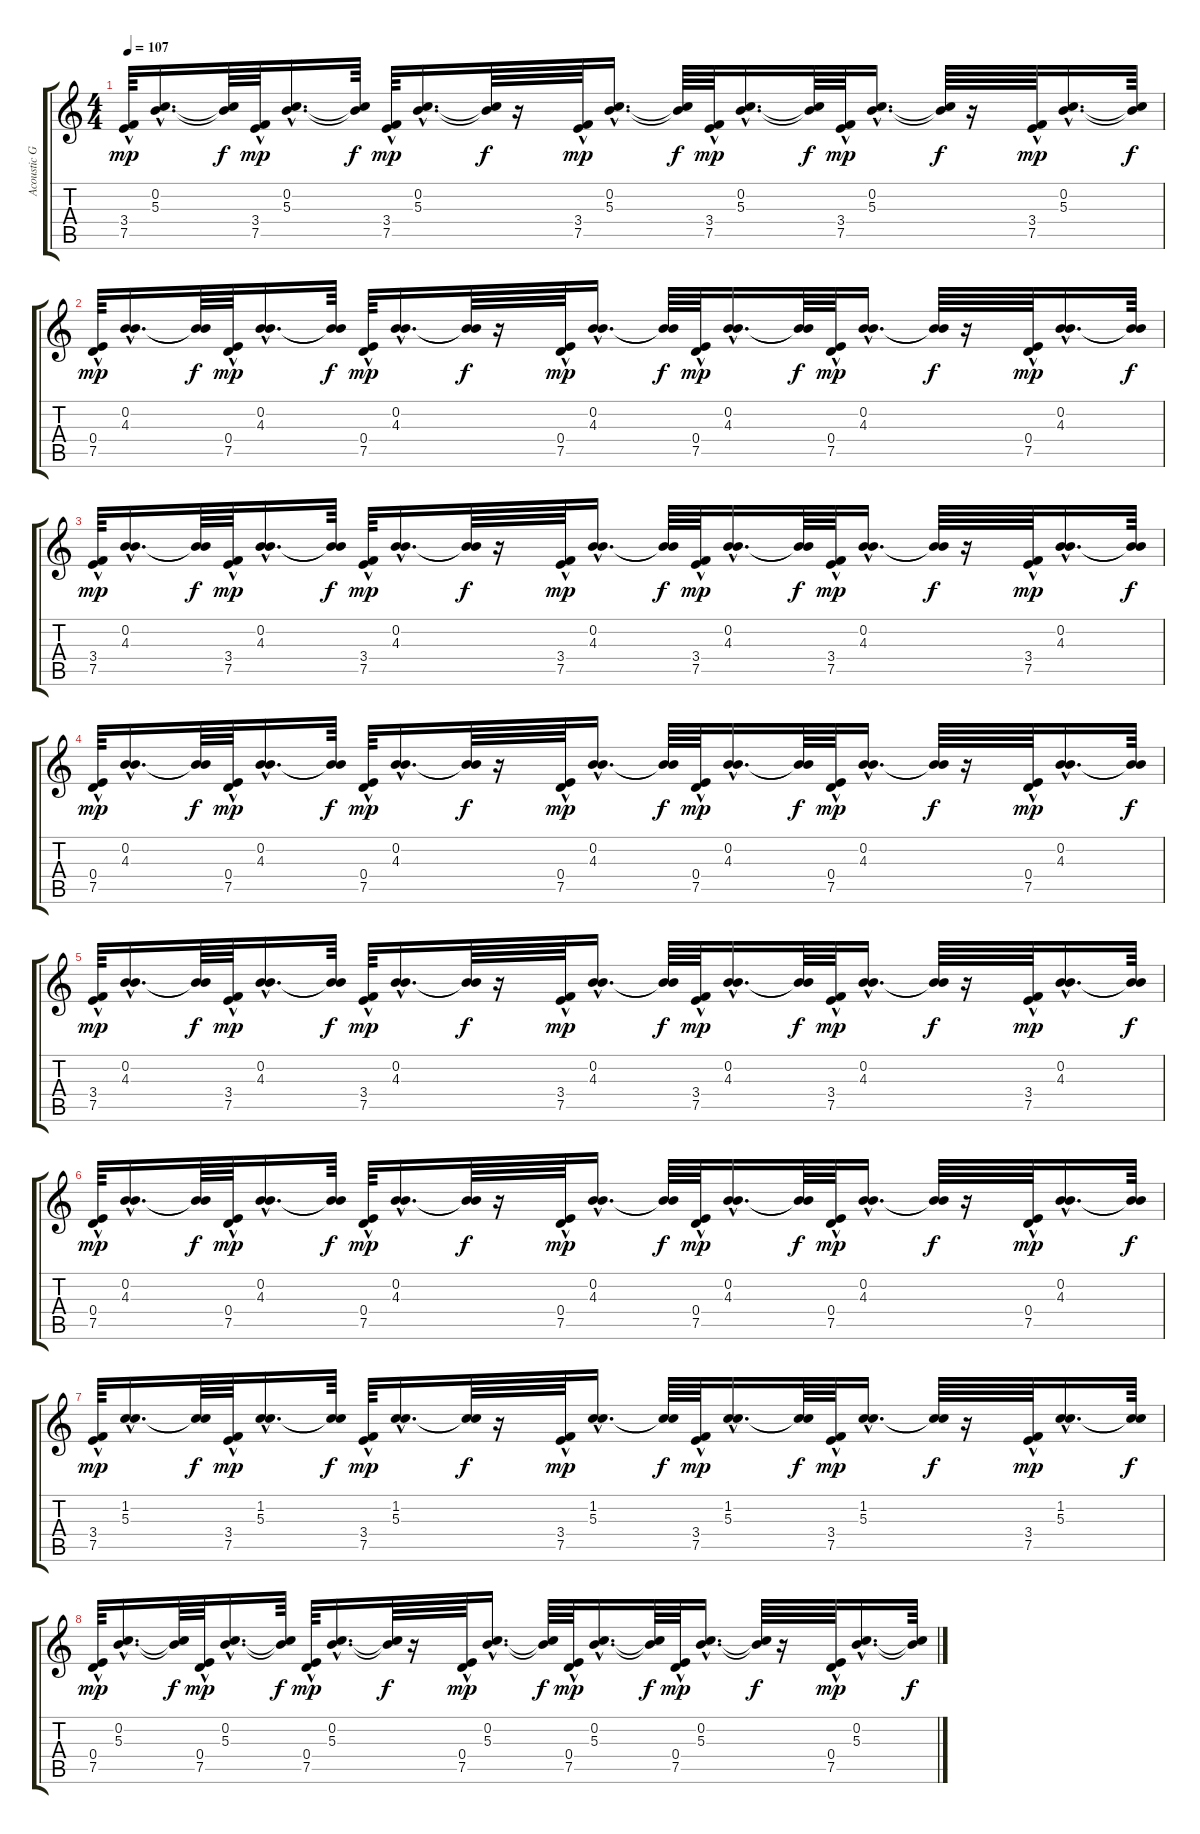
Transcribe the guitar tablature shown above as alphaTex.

\track ("Acoustic Guitar" "Acoustic G") {instrument acousticguitarsteel}
\staff {score tabs}
\tuning (E4 B3 G3 D3 A2 E2) {hide}
\ts (4 4)
\tempo 107
\clef g2
\ks c
(3.4 7.5{hac}).64{dy mp} (0.2{hac} 5.3{hac}).16{d} (0.2{t} 5.3{t}).64{dy f} (3.4 7.5{hac}).64{dy mp} (0.2{hac} 5.3{hac}).16{d} (0.2{t} 5.3{t}).64{dy f} (3.4 7.5{hac}).64{dy mp} (0.2{hac} 5.3{hac}).16{d} (0.2{t} 5.3{t}).64{dy f} r.16 (3.4 7.5{hac}).64{dy mp} (0.2{hac} 5.3{hac}).16{d} (0.2{t} 5.3{t}).64{dy f} (3.4 7.5{hac}).64{dy mp} (0.2{hac} 5.3{hac}).16{d} (0.2{t} 5.3{t}).64{dy f} (3.4 7.5{hac}).64{dy mp} (0.2{hac} 5.3{hac}).16{d} (0.2{t} 5.3{t}).64{dy f} r.16 (3.4 7.5{hac}).64{dy mp} (0.2{hac} 5.3{hac}).16{d} (0.2{t} 5.3{t}).64{dy f} |
(0.4{hac} 7.5).64{dy mp} (0.2{hac} 4.3{hac}).16{d} (0.2{t} 4.3{t}).64{dy f} (0.4{hac} 7.5).64{dy mp} (0.2{hac} 4.3{hac}).16{d} (0.2{t} 4.3{t}).64{dy f} (0.4{hac} 7.5).64{dy mp} (0.2{hac} 4.3{hac}).16{d} (0.2{t} 4.3{t}).64{dy f} r.16 (0.4{hac} 7.5).64{dy mp} (0.2{hac} 4.3{hac}).16{d} (0.2{t} 4.3{t}).64{dy f} (0.4{hac} 7.5).64{dy mp} (0.2{hac} 4.3{hac}).16{d} (0.2{t} 4.3{t}).64{dy f} (0.4{hac} 7.5).64{dy mp} (0.2{hac} 4.3{hac}).16{d} (0.2{t} 4.3{t}).64{dy f} r.16 (0.4{hac} 7.5).64{dy mp} (0.2{hac} 4.3{hac}).16{d} (0.2{t} 4.3{t}).64{dy f} |
(3.4 7.5{hac}).64{dy mp} (0.2{hac} 4.3{hac}).16{d} (0.2{t} 4.3{t}).64{dy f} (3.4 7.5{hac}).64{dy mp} (0.2{hac} 4.3{hac}).16{d} (0.2{t} 4.3{t}).64{dy f} (3.4 7.5{hac}).64{dy mp} (0.2{hac} 4.3{hac}).16{d} (0.2{t} 4.3{t}).64{dy f} r.16 (3.4 7.5{hac}).64{dy mp} (0.2{hac} 4.3{hac}).16{d} (0.2{t} 4.3{t}).64{dy f} (3.4 7.5{hac}).64{dy mp} (0.2{hac} 4.3{hac}).16{d} (0.2{t} 4.3{t}).64{dy f} (3.4 7.5{hac}).64{dy mp} (0.2{hac} 4.3{hac}).16{d} (0.2{t} 4.3{t}).64{dy f} r.16 (3.4 7.5{hac}).64{dy mp} (0.2{hac} 4.3{hac}).16{d} (0.2{t} 4.3{t}).64{dy f} |
(0.4{hac} 7.5).64{dy mp} (0.2{hac} 4.3{hac}).16{d} (0.2{t} 4.3{t}).64{dy f} (0.4{hac} 7.5).64{dy mp} (0.2{hac} 4.3{hac}).16{d} (0.2{t} 4.3{t}).64{dy f} (0.4{hac} 7.5).64{dy mp} (0.2{hac} 4.3{hac}).16{d} (0.2{t} 4.3{t}).64{dy f} r.16 (0.4{hac} 7.5).64{dy mp} (0.2{hac} 4.3{hac}).16{d} (0.2{t} 4.3{t}).64{dy f} (0.4{hac} 7.5).64{dy mp} (0.2{hac} 4.3{hac}).16{d} (0.2{t} 4.3{t}).64{dy f} (0.4{hac} 7.5).64{dy mp} (0.2{hac} 4.3{hac}).16{d} (0.2{t} 4.3{t}).64{dy f} r.16 (0.4{hac} 7.5).64{dy mp} (0.2{hac} 4.3{hac}).16{d} (0.2{t} 4.3{t}).64{dy f} |
(3.4 7.5{hac}).64{dy mp} (0.2{hac} 4.3{hac}).16{d} (0.2{t} 4.3{t}).64{dy f} (3.4 7.5{hac}).64{dy mp} (0.2{hac} 4.3{hac}).16{d} (0.2{t} 4.3{t}).64{dy f} (3.4 7.5{hac}).64{dy mp} (0.2{hac} 4.3{hac}).16{d} (0.2{t} 4.3{t}).64{dy f} r.16 (3.4 7.5{hac}).64{dy mp} (0.2{hac} 4.3{hac}).16{d} (0.2{t} 4.3{t}).64{dy f} (3.4 7.5{hac}).64{dy mp} (0.2{hac} 4.3{hac}).16{d} (0.2{t} 4.3{t}).64{dy f} (3.4 7.5{hac}).64{dy mp} (0.2{hac} 4.3{hac}).16{d} (0.2{t} 4.3{t}).64{dy f} r.16 (3.4 7.5{hac}).64{dy mp} (0.2{hac} 4.3{hac}).16{d} (0.2{t} 4.3{t}).64{dy f} |
(0.4{hac} 7.5).64{dy mp} (0.2{hac} 4.3{hac}).16{d} (0.2{t} 4.3{t}).64{dy f} (0.4{hac} 7.5).64{dy mp} (0.2{hac} 4.3{hac}).16{d} (0.2{t} 4.3{t}).64{dy f} (0.4{hac} 7.5).64{dy mp} (0.2{hac} 4.3{hac}).16{d} (0.2{t} 4.3{t}).64{dy f} r.16 (0.4{hac} 7.5).64{dy mp} (0.2{hac} 4.3{hac}).16{d} (0.2{t} 4.3{t}).64{dy f} (0.4{hac} 7.5).64{dy mp} (0.2{hac} 4.3{hac}).16{d} (0.2{t} 4.3{t}).64{dy f} (0.4{hac} 7.5).64{dy mp} (0.2{hac} 4.3{hac}).16{d} (0.2{t} 4.3{t}).64{dy f} r.16 (0.4{hac} 7.5).64{dy mp} (0.2{hac} 4.3{hac}).16{d} (0.2{t} 4.3{t}).64{dy f} |
(3.4 7.5{hac}).64{dy mp} (1.2{hac} 5.3{hac}).16{d} (1.2{t} 5.3{t}).64{dy f} (3.4 7.5{hac}).64{dy mp} (1.2{hac} 5.3{hac}).16{d} (1.2{t} 5.3{t}).64{dy f} (3.4 7.5{hac}).64{dy mp} (1.2{hac} 5.3{hac}).16{d} (1.2{t} 5.3{t}).64{dy f} r.16 (3.4 7.5{hac}).64{dy mp} (1.2{hac} 5.3{hac}).16{d} (1.2{t} 5.3{t}).64{dy f} (3.4 7.5{hac}).64{dy mp} (1.2{hac} 5.3{hac}).16{d} (1.2{t} 5.3{t}).64{dy f} (3.4 7.5{hac}).64{dy mp} (1.2{hac} 5.3{hac}).16{d} (1.2{t} 5.3{t}).64{dy f} r.16 (3.4 7.5{hac}).64{dy mp} (1.2{hac} 5.3{hac}).16{d} (1.2{t} 5.3{t}).64{dy f} |
(0.4{hac} 7.5).64{dy mp} (0.2{hac} 5.3{hac}).16{d} (0.2{t} 5.3{t}).64{dy f} (0.4{hac} 7.5).64{dy mp} (0.2{hac} 5.3{hac}).16{d} (0.2{t} 5.3{t}).64{dy f} (0.4{hac} 7.5).64{dy mp} (0.2{hac} 5.3{hac}).16{d} (0.2{t} 5.3{t}).64{dy f} r.16 (0.4{hac} 7.5).64{dy mp} (0.2{hac} 5.3{hac}).16{d} (0.2{t} 5.3{t}).64{dy f} (0.4{hac} 7.5).64{dy mp} (0.2{hac} 5.3{hac}).16{d} (0.2{t} 5.3{t}).64{dy f} (0.4{hac} 7.5).64{dy mp} (0.2{hac} 5.3{hac}).16{d} (0.2{t} 5.3{t}).64{dy f} r.16 (0.4{hac} 7.5).64{dy mp} (0.2{hac} 5.3{hac}).16{d} (0.2{t} 5.3{t}).64{dy f}
